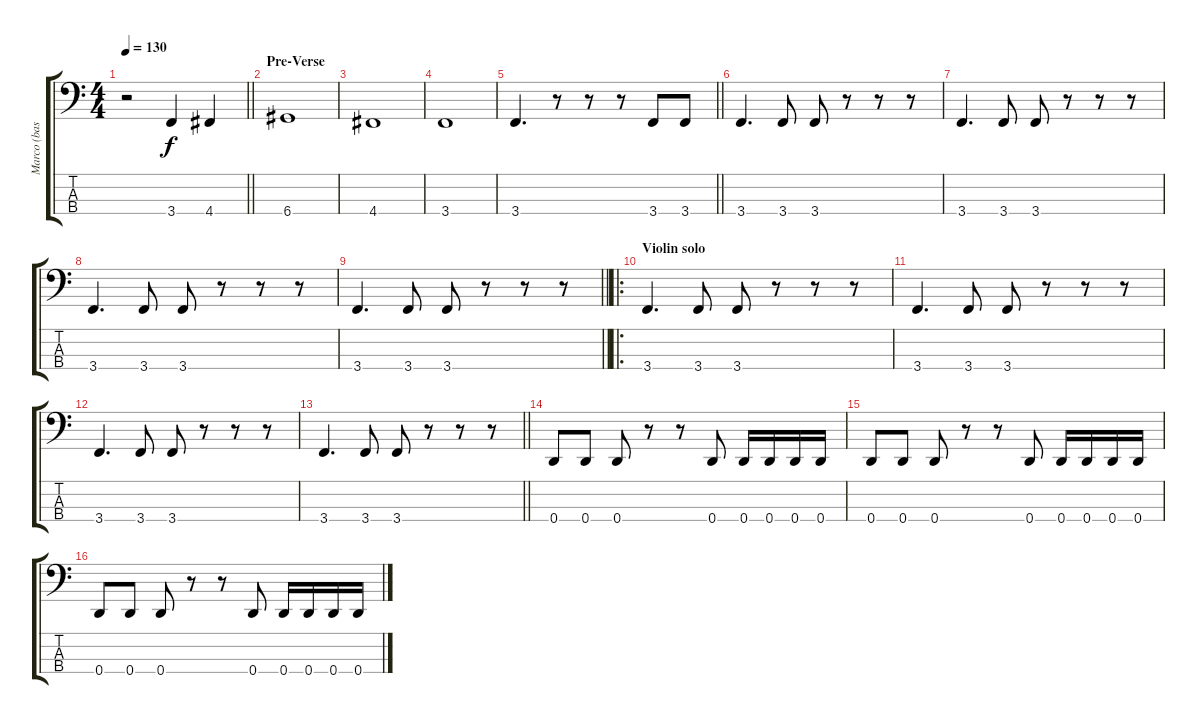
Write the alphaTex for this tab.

\track ("Marco (bass)" "Marco (bas") {instrument electricbassfinger}
\staff {score tabs}
\tuning (G2 D2 A1 D1) {hide}
\ts (4 4)
\tempo 130
\clef f4
\barLineRight lightlight
\ks c
r.2{dy f} 3.4.4 4.4.4 |
\section ("" "Pre-Verse")
6.4.1 |
4.4.1 |
3.4.1 |
\barLineRight lightlight
3.4.4{d} r.8 r.8 r.8 3.4.8 3.4.8 |
3.4.4{d} 3.4.8 3.4.8 r.8 r.8 r.8 |
3.4.4{d} 3.4.8 3.4.8 r.8 r.8 r.8 |
3.4.4{d} 3.4.8 3.4.8 r.8 r.8 r.8 |
\barLineRight lightlight
3.4.4{d} 3.4.8 3.4.8 r.8 r.8 r.8 |
\ro
\section ("" "Violin solo")
3.4.4{d} 3.4.8 3.4.8 r.8 r.8 r.8 |
3.4.4{d} 3.4.8 3.4.8 r.8 r.8 r.8 |
3.4.4{d} 3.4.8 3.4.8 r.8 r.8 r.8 |
\barLineRight lightlight
3.4.4{d} 3.4.8 3.4.8 r.8 r.8 r.8 |
0.4.8 0.4.8 0.4.8 r.8 r.8 0.4.8 0.4.16 0.4.16 0.4.16 0.4.16 |
0.4.8 0.4.8 0.4.8 r.8 r.8 0.4.8 0.4.16 0.4.16 0.4.16 0.4.16 |
0.4.8 0.4.8 0.4.8 r.8 r.8 0.4.8 0.4.16 0.4.16 0.4.16 0.4.16
